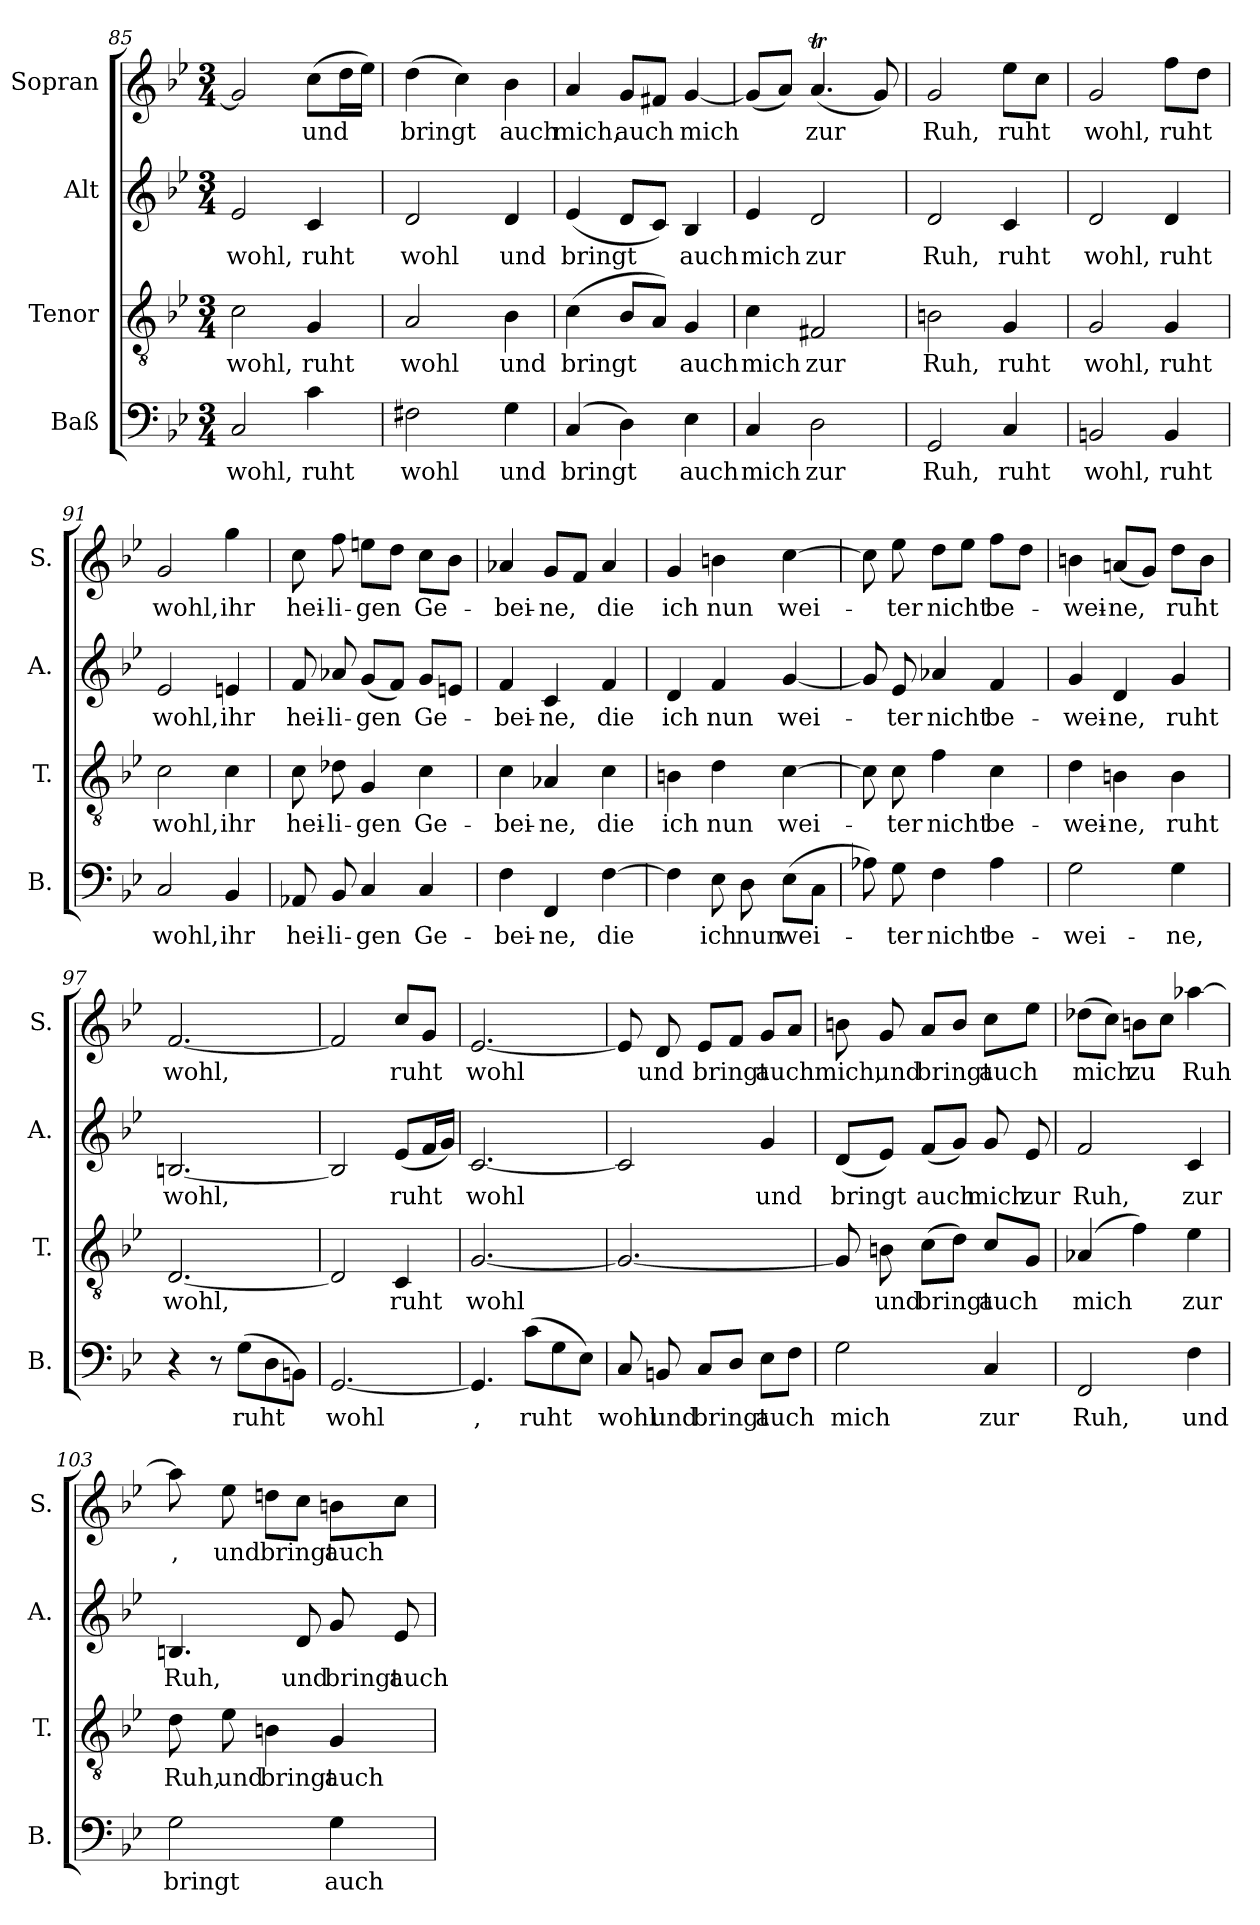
**kern	**text	**kern	**text	**kern	**text	**kern	**text
*part4	*part4	*part3	*part3	*part2	*part2	*part1	*part1
*staff4	*staff4	*staff3	*staff3	*staff2	*staff2	*staff1	*staff1
*I"Baß	*	*I"Tenor	*	*I"Alt	*	*I"Sopran	*
*I'B.	*	*I'T.	*	*I'A.	*	*I'S.	*
!!LO:LB:g=z
*clefF4	*	*clefGv2	*	*clefG2	*	*clefG2	*
*k[b-e-]	*	*k[b-e-]	*	*k[b-e-]	*	*k[b-e-]	*
*B-:	*	*B-:	*	*B-:	*	*B-:	*
*M3/4	*	*M3/4	*	*M3/4	*	*M3/4	*
=85	=85	=85	=85	=85	=85	=85	=85
!	!LO:LY:b	!	!LO:LY:b	!	!LO:LY:b	!	!
2C/	wohl,	2c\	wohl,	2e-/	wohl,	2g/]	.
!	!LO:LY:b	!	!LO:LY:b	!	!LO:LY:b	!	!LO:LY:b
4c\	ruht	4G/	ruht	4c/	ruht	(>8cc\L	und
.	.	.	.	.	.	16dd\L	.
.	.	.	.	.	.	16ee-\JJ)	.
=86	=86	=86	=86	=86	=86	=86	=86
!	!LO:LY:b	!	!LO:LY:b	!	!LO:LY:b	!	!LO:LY:b
2F#X\	wohl	2A/	wohl	2d/	wohl	(>4dd\	bringt
.	.	.	.	.	.	4cc\)	.
!	!LO:LY:b	!	!LO:LY:b	!	!LO:LY:b	!	!LO:LY:b
4G\	und	4B-\	und	4d/	und	4b-\	auch
=87	=87	=87	=87	=87	=87	=87	=87
!	!LO:LY:b	!	!LO:LY:b	!	!LO:LY:b	!	!LO:LY:b
(>4C/	bringt	(>4c\	bringt	(<4e-/	bringt	4a/	mich,
!	!	!	!	!	!	!	!LO:LY:b
4D\)	.	8B-/L	.	8d/L	.	8g/L	auch
.	.	8A/J)	.	8c/J)	.	8f#X/J	.
!	!LO:LY:b	!	!LO:LY:b	!	!LO:LY:b	!	!LO:LY:b
4E-\	auch	4G/	auch	4B-/	auch	[4g/	mich
=88	=88	=88	=88	=88	=88	=88	=88
!	!LO:LY:b	!	!LO:LY:b	!	!LO:LY:b	!	!
4C/	mich	4c\	mich	4e-/	mich	(<8g/L]	.
.	.	.	.	.	.	8a/J)	.
!	!LO:LY:b	!	!LO:LY:b	!	!LO:LY:b	!	!LO:LY:b
2D\	zur	2F#X/	zur	2d/	zur	(<4.at/	zur
.	.	.	.	.	.	8g/)	.
=89	=89	=89	=89	=89	=89	=89	=89
!	!LO:LY:b	!	!LO:LY:b	!	!LO:LY:b	!	!LO:LY:b
2GG/	Ruh,	2Bn\	Ruh,	2d/	Ruh,	2g/	Ruh,
!	!LO:LY:b	!	!LO:LY:b	!	!LO:LY:b	!	!LO:LY:b
4C/	ruht	4G/	ruht	4c/	ruht	8ee-\L	ruht
.	.	.	.	.	.	8cc\J	.
=90	=90	=90	=90	=90	=90	=90	=90
!	!LO:LY:b	!	!LO:LY:b	!	!LO:LY:b	!	!LO:LY:b
2BBn/	wohl,	2G/	wohl,	2d/	wohl,	2g/	wohl,
!	!LO:LY:b	!	!LO:LY:b	!	!LO:LY:b	!	!LO:LY:b
4BB/	ruht	4G/	ruht	4d/	ruht	8ff\L	ruht
.	.	.	.	.	.	8dd\J	.
!!LO:LB:g=z
=91	=91	=91	=91	=91	=91	=91	=91
!	!LO:LY:b	!	!LO:LY:b	!	!LO:LY:b	!	!LO:LY:b
2C/	wohl,	2c\	wohl,	2e-/	wohl,	2g/	wohl,
!	!LO:LY:b	!	!LO:LY:b	!	!LO:LY:b	!	!LO:LY:b
4BB-i/	ihr	4c\	ihr	4en/	ihr	4gg\	ihr
=92	=92	=92	=92	=92	=92	=92	=92
!	!LO:LY:b	!	!LO:LY:b	!	!LO:LY:b	!	!LO:LY:b
8AA-X/	hei-	8c\	hei-	8f/	hei-	8cc\	hei-
!	!LO:LY:b	!	!LO:LY:b	!	!LO:LY:b	!	!LO:LY:b
8BB-/	-li-	8d-X\	-li-	8a-X/	-li-	8ff\	-li-
!	!LO:LY:b	!	!LO:LY:b	!	!LO:LY:b	!	!LO:LY:b
4C/	-gen	4G/	-gen	(<8g/L	-gen	8een\L	-gen
.	.	.	.	8f/J)	.	8dd\J	.
!	!LO:LY:b	!	!LO:LY:b	!	!LO:LY:b	!	!LO:LY:b
4C/	Ge-	4c\	Ge-	8g/L	Ge-	8cc\L	Ge-
.	.	.	.	8en/J	.	8b-\J	.
=93	=93	=93	=93	=93	=93	=93	=93
!	!LO:LY:b	!	!LO:LY:b	!	!LO:LY:b	!	!LO:LY:b
4F\	-bei-	4c\	-bei-	4f/	-bei-	4a-X/	-bei-
!	!LO:LY:b	!	!LO:LY:b	!	!LO:LY:b	!	!LO:LY:b
4FF/	-ne,	4A-X/	-ne,	4c/	-ne,	8g/L	-ne,
.	.	.	.	.	.	8f/J	.
!	!LO:LY:b	!	!LO:LY:b	!	!LO:LY:b	!	!LO:LY:b
[4F\	die	4c\	die	4f/	die	4a-/	die
=94	=94	=94	=94	=94	=94	=94	=94
!	!	!	!LO:LY:b	!	!LO:LY:b	!	!LO:LY:b
4F\]	.	4Bn\	ich	4d/	ich	4g/	ich
!	!LO:LY:b	!	!LO:LY:b	!	!LO:LY:b	!	!LO:LY:b
8E-\	ich	4d\	nun	4f/	nun	4bn\	nun
!	!LO:LY:b	!	!	!	!	!	!
8D\	nun	.	.	.	.	.	.
!	!LO:LY:b	!	!LO:LY:b	!	!LO:LY:b	!	!LO:LY:b
(>8E-\L	wei-	[4c\	wei-	[4g/	wei-	[4cc\	wei-
8C\J	.	.	.	.	.	.	.
=95	=95	=95	=95	=95	=95	=95	=95
8A-X\)	.	8c\]	.	8g/]	.	8cc\]	.
!	!LO:LY:b	!	!LO:LY:b	!	!LO:LY:b	!	!LO:LY:b
8G\	-ter	8c\	-ter	8e-/	-ter	8ee-\	-ter
!	!LO:LY:b	!	!LO:LY:b	!	!LO:LY:b	!	!LO:LY:b
4F\	nicht	4f\	nicht	4a-X/	nicht	8dd\L	nicht
.	.	.	.	.	.	8ee-\J	.
!	!LO:LY:b	!	!LO:LY:b	!	!LO:LY:b	!	!LO:LY:b
4A-\	be-	4c\	be-	4f/	be-	8ff\L	be-
.	.	.	.	.	.	8dd\J	.
!!LO:PB:g=z
=96	=96	=96	=96	=96	=96	=96	=96
!	!LO:LY:b	!	!LO:LY:b	!	!LO:LY:b	!	!LO:LY:b
2G\	-wei-	4d\	-wei-	4g/	-wei-	4bn\	-wei-
!	!	!	!LO:LY:b	!	!LO:LY:b	!	!LO:LY:b
.	.	4Bn\	-ne,	4d/	-ne,	(<8ani/L	-ne,
.	.	.	.	.	.	8g/J)	.
!	!LO:LY:b	!	!LO:LY:b	!	!LO:LY:b	!	!LO:LY:b
4G\	-ne,	4B\	ruht	4g/	ruht	8dd\L	ruht
.	.	.	.	.	.	8b\J	.
=97	=97	=97	=97	=97	=97	=97	=97
!	!	!	!LO:LY:b	!	!LO:LY:b	!	!LO:LY:b
4r	.	[2.D/	wohl,	[2.Bn/	wohl,	[2.f/	wohl,
8r	.	.	.	.	.	.	.
!	!LO:LY:b	!	!	!	!	!	!
(>8G\L	ruht	.	.	.	.	.	.
8D\	.	.	.	.	.	.	.
8BBn\J)	.	.	.	.	.	.	.
=98	=98	=98	=98	=98	=98	=98	=98
!	!LO:LY:b	!	!	!	!	!	!
[2.GG/	wohl	2D/]	.	2B/]	.	2f/]	.
!	!	!	!LO:LY:b	!	!LO:LY:b	!	!LO:LY:b
.	.	4C/	ruht	(<8e-/L	ruht	8cc/L	ruht
.	.	.	.	16f/L	.	8g/J	.
.	.	.	.	16g/JJ)	.	.	.
=99	=99	=99	=99	=99	=99	=99	=99
!	!LO:LY:b	!	!LO:LY:b	!	!LO:LY:b	!	!LO:LY:b
4.GG/]	,	[2.G/	wohl	[2.c/	wohl	[2.e-/	wohl
!	!LO:LY:b	!	!	!	!	!	!
(>8c\L	ruht	.	.	.	.	.	.
8G\	.	.	.	.	.	.	.
8E-\J)	.	.	.	.	.	.	.
=100	=100	=100	=100	=100	=100	=100	=100
!	!LO:LY:b	!	!	!	!	!	!
8C/	wohl	2.G/_	.	2c/]	.	8e-/]	.
!	!LO:LY:b	!	!	!	!	!	!LO:LY:b
8BBn/	und	.	.	.	.	8d/	und
!	!LO:LY:b	!	!	!	!	!	!LO:LY:b
8C/L	bringt	.	.	.	.	8e-/L	bringt
8D/J	.	.	.	.	.	8f/J	.
!	!LO:LY:b	!	!	!	!LO:LY:b	!	!LO:LY:b
8E-\L	auch	.	.	4g/	und	8g/L	auch
8F\J	.	.	.	.	.	8a/J	.
!!LO:LB:g=z
=101	=101	=101	=101	=101	=101	=101	=101
!	!LO:LY:b	!	!	!	!LO:LY:b	!	!LO:LY:b
2G\	mich	8G/]	.	(<8d/L	bringt	8bn\	mich,
!	!	!	!LO:LY:b	!	!	!	!LO:LY:b
.	.	8Bn\	und	8e-/J)	.	8g/	und
!	!	!	!LO:LY:b	!	!LO:LY:b	!	!LO:LY:b
.	.	(>8c\L	bringt	(<8f/L	auch	8a/L	bringt
.	.	8d\J)	.	8g/J)	.	8b/J	.
!	!LO:LY:b	!	!LO:LY:b	!	!LO:LY:b	!	!LO:LY:b
4C/	zur	8c/L	auch	8g/	mich	8cc\L	auch
!	!	!	!	!	!LO:LY:b	!	!
.	.	8G/J	.	8e-/	zur	8ee-\J	.
=102	=102	=102	=102	=102	=102	=102	=102
!	!LO:LY:b	!	!LO:LY:b	!	!LO:LY:b	!	!LO:LY:b
2FF/	Ruh,	(>4A-X/	mich	2f/	Ruh,	(>8dd-X\L	mich
.	.	.	.	.	.	8cc\J)	.
!	!	!	!	!	!	!	!LO:LY:b
.	.	4f\)	.	.	.	8bn\L	zu
.	.	.	.	.	.	8cc\J	.
!	!LO:LY:b	!	!LO:LY:b	!	!LO:LY:b	!	!LO:LY:b
4F\	und	4e-\	zur	4c/	zur	[4aa-X\	Ruh
=103	=103	=103	=103	=103	=103	=103	=103
!	!LO:LY:b	!	!LO:LY:b	!	!LO:LY:b	!	!LO:LY:b
2G\	bringt	8d\	Ruh,	4.Bn/	Ruh,	8aa-\]	,
!	!	!	!LO:LY:b	!	!	!	!LO:LY:b
.	.	8e-\	und	.	.	8ee-\	und
!	!	!	!LO:LY:b	!	!	!	!LO:LY:b
.	.	4Bn\	bringt	.	.	8ddni\L	bringt
!	!	!	!	!	!LO:LY:b	!	!
.	.	.	.	8d/	und	8cc\J	.
!	!LO:LY:b	!	!LO:LY:b	!	!LO:LY:b	!	!LO:LY:b
4G\	auch	4G/	auch	8g/	bringt	8bn\L	auch
!	!	!	!	!	!LO:LY:b	!	!
.	.	.	.	8e-/	auch	8cc\J	.
=	=	=	=	=	=	=	=
*-	*-	*-	*-	*-	*-	*-	*-
